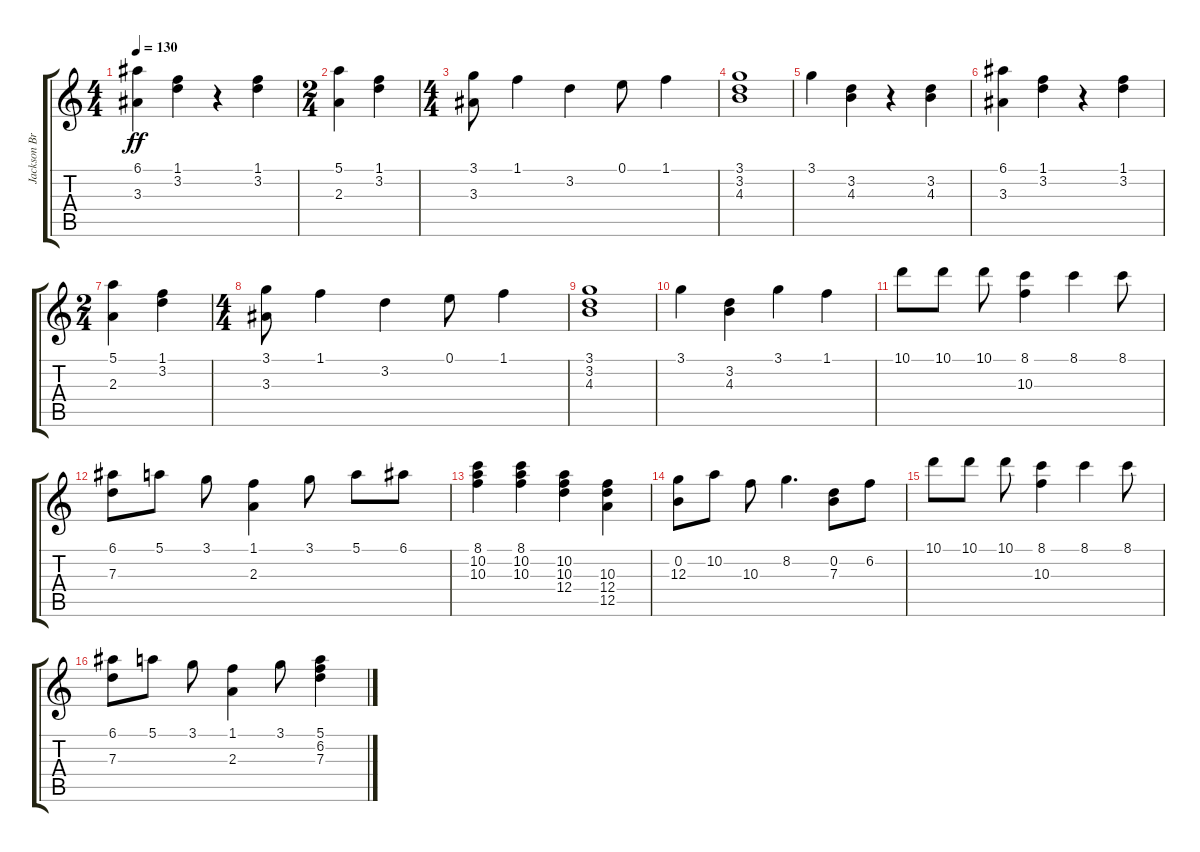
\track ("Jackson Browne" "Jackson Br") {instrument acousticguitarsteel}
\staff {score tabs}
\tuning (E4 B3 G3 D3 A2 E2) {hide}
\ts (4 4)
\tempo 130
\clef g2
\ks c
(6.1 3.3).4{dy ff} (1.1 3.2).4 r.4 (1.1 3.2).4 |
\ts (2 4)
(5.1 2.3).4 (1.1 3.2).4 |
\ts (4 4)
(3.1 3.3).8 1.1.4 3.2.4 0.1.8 1.1.4 |
(3.1 3.2 4.3).1 |
3.1.4 (3.2 4.3).4 r.4 (3.2 4.3).4 |
(6.1 3.3).4 (1.1 3.2).4 r.4 (1.1 3.2).4 |
\ts (2 4)
(5.1 2.3).4 (1.1 3.2).4 |
\ts (4 4)
(3.1 3.3).8 1.1.4 3.2.4 0.1.8 1.1.4 |
(3.1 3.2 4.3).1 |
3.1.4 (3.2 4.3).4 3.1.4 1.1.4 |
10.1.8 10.1.8 10.1.8 (8.1 10.3).4 8.1.4 8.1.8 |
(6.1 7.3).8 5.1.8 3.1.8 (1.1 2.3).4 3.1.8 5.1.8 6.1.8 |
(8.1 10.2 10.3).4 (8.1 10.2 10.3).4 (10.2 10.3 12.4).4 (10.3 12.4 12.5).4 |
(0.2 12.3).8 10.2.8 10.3.8 8.2.4{d} (0.2 7.3).8 6.2.8 |
10.1.8 10.1.8 10.1.8 (8.1 10.3).4 8.1.4 8.1.8 |
(6.1 7.3).8 5.1.8 3.1.8 (1.1 2.3).4 3.1.8 (5.1 6.2 7.3).4
